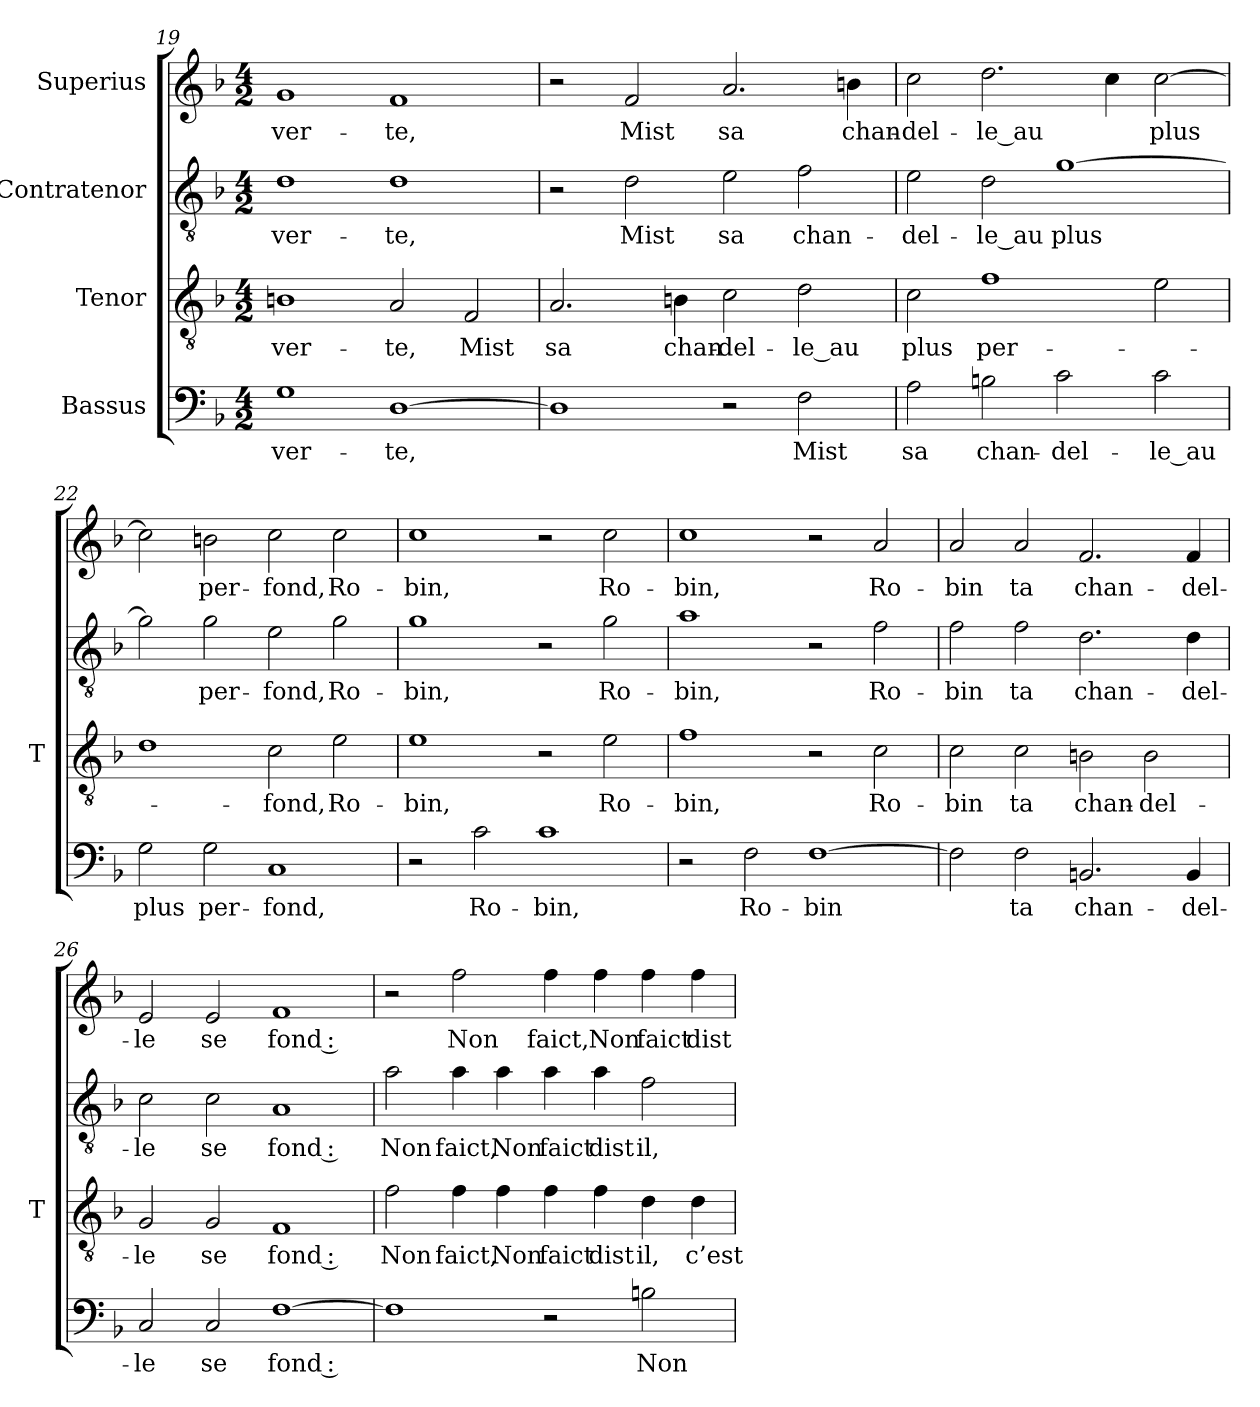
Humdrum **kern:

**kern	**text	**kern	**text	**kern	**text	**kern	**text
*part4	*part4	*part3	*part3	*part2	*part2	*part1	*part1
*staff4	*staff4	*staff3	*staff3	*staff2	*staff2	*staff1	*staff1
*I"Bassus	*	*I"Tenor	*	*I"Contratenor	*	*I"Superius	*
*	*	*I'T	*	*	*	*	*
*clefF4	*	*clefGv2	*	*clefGv2	*	*clefG2	*
*k[b-]	*	*k[b-]	*	*k[b-]	*	*k[b-]	*
*M4/2	*	*M4/2	*	*M4/2	*	*M4/2	*
=19	=19	=19	=19	=19	=19	=19	=19
1G	ver-	1Bn	ver-	1d	ver-	1g	ver-
[1D	-te,	2A	-te,	1d	-te,	1f	-te,
.	.	2F	-Mist	.	.	.	.
=20	=20	=20	=20	=20	=20	=20	=20
1D]	.	2.A	-sa	2r	.	2r	.
.	.	.	.	2d	-Mist	2f	-Mist
.	.	4Bn	chan-	.	.	.	.
2r	.	2c	del-	2e	-sa	2.a	-sa
2F	-Mist	2d	-le_au	2f	chan-	.	.
.	.	.	.	.	.	4b	chan-
=21	=21	=21	=21	=21	=21	=21	=21
2A	-sa	2c	-plus	2e	del-	2cc	del-
2Bn	chan-	1f	per-	2d	-le_au	2.dd	-le_au
2c	del-	.	.	[1g	-plus	.	.
.	.	.	.	.	.	4cc	.
2c	-le_au	2e	.	.	.	[2cc	-plus
=22	=22	=22	=22	=22	=22	=22	=22
2G	-plus	1d	.	2g]	.	2cc]	.
2G	per-	.	.	2g	per-	2bn	per-
1C	-fond,	2c	-fond,	2e	-fond,	2cc	-fond,
.	.	2e	Ro-	2g	Ro-	2cc	Ro-
=23	=23	=23	=23	=23	=23	=23	=23
2r	.	1e	-bin,	1g	-bin,	1cc	-bin,
2c	Ro-	.	.	.	.	.	.
1c	-bin,	2r	.	2r	.	2r	.
.	.	2e	Ro-	2g	Ro-	2cc	Ro-
=24	=24	=24	=24	=24	=24	=24	=24
2r	.	1f	-bin,	1a	-bin,	1cc	-bin,
2F	Ro-	.	.	.	.	.	.
[1F	-bin	2r	.	2r	.	2r	.
.	.	2c	Ro-	2f	Ro-	2a	Ro-
=25	=25	=25	=25	=25	=25	=25	=25
2F]	.	2c	-bin	2f	-bin	2a	-bin
2F	-ta	2c	-ta	2f	-ta	2a	-ta
2.BBn	chan-	2Bn	chan-	2.d	chan-	2.f	chan-
.	.	2B	del-	.	.	.	.
4BB	del-	.	.	4d	del-	4f	del-
=26	=26	=26	=26	=26	=26	=26	=26
2C	-le	2G	-le	2c	-le	2e	-le
2C	-se	2G	-se	2c	-se	2e	-se
[1F	-fond :	1F	-fond :	1A	-fond :	1f	-fond :
=27	=27	=27	=27	=27	=27	=27	=27
1F]	.	2f	-Non	2a	-Non	2r	.
.	.	4f	-faict,	4a	-faict,	2ff	-Non
.	.	4f	-Non	4a	-Non	.	.
2r	.	4f	-faict	4a	-faict	4ff	-faict,
.	.	4f	-dist	4a	-dist	4ff	-Non
2Bn	-Non	4d	-il,	2f	-il,	4ff	-faict
.	.	4d	-c’est	.	.	4ff	-dist
=	=	=	=	=	=	=	=
*-	*-	*-	*-	*-	*-	*-	*-
